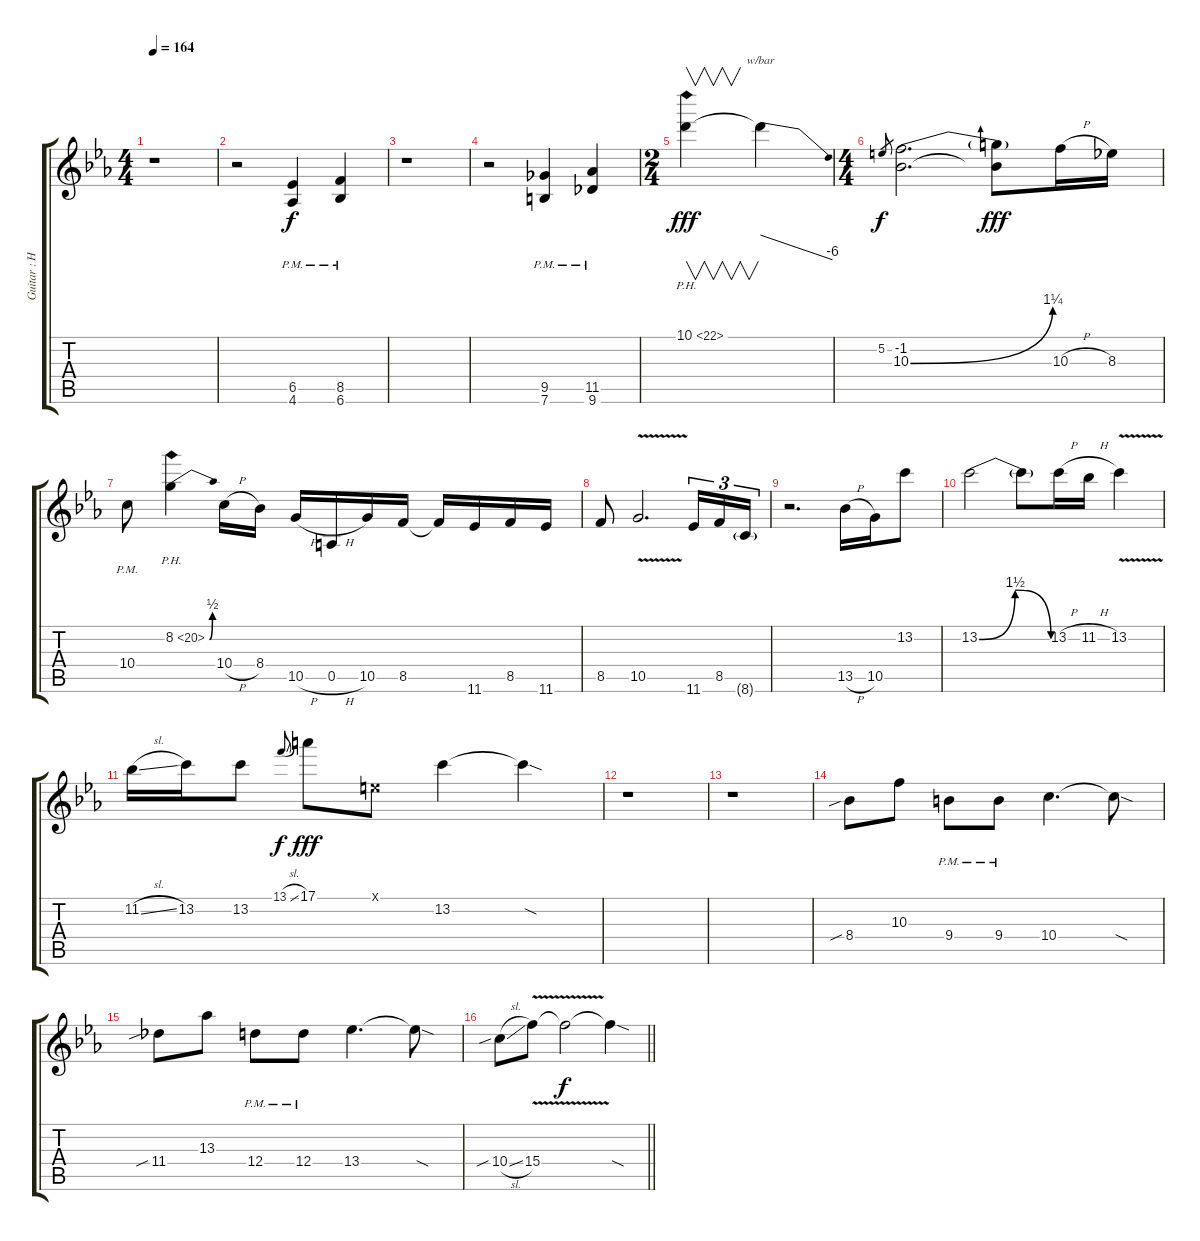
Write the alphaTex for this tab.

\track ("Guitar : Hirasawa Yui - Cwan" "Guitar : H") {instrument overdrivenguitar}
\staff {score tabs}
\tuning (E4 B3 G3 D3 A2 E2) {hide}
\ts (4 4)
\tempo 164
\clef g2
\ks eb
r.1{dy f} |
r.2 (6.5{pm} 4.6{pm}).4 (8.5{pm} 6.6{pm}).4 |
r.1 |
r.2 (9.5{pm} 7.6{pm}).4 (11.5{pm} 9.6{pm}).4 |
\ts (2 4)
10.1{ph 12}.4{v dy fff} 10.1{t}.4{tbe (dive default 0 0 60 -24)} |
\ts (4 4)
5.2.8{gr dy f} (-1.2 10.3{be (bend 0 0 60 5)}).2{d} (-1.2{t} 10.3{t}).8{dy fff} 10.3{h}.16 8.3.16 |
10.4{pm}.8 8.2{be (bend 0 0 60 2) ph 12}.4 10.4{h}.16 8.4.16 10.5{h}.16 0.5{h}.16 10.5.16 8.5.16 8.5{t}.16 11.6.16 8.5.16 11.6.16 |
8.5.8 10.5{v}.2{d} 11.6.16{tu (3 2)} 8.5.16{tu (3 2)} 8.6{g}.16{tu (3 2)} |
r.2{d} 13.5{h}.16 10.5.16 13.2.8 |
13.2{be (bendrelease 0 0 15 6 45 6 60 0)}.2 13.2{t}.8 13.2{h}.16 11.2{h}.16 13.2{v}.4 |
11.2{sl}.16 13.2.16 13.2.8 13.1{sl}.8{gr onbeat dy f} 17.1.8{dy fff} 0.1{x}.8 13.2.4 13.2{sod t}.4 |
r.1 |
r.1 |
8.4{sib}.8 10.3.8 9.4{pm}.8 9.4{pm}.8 10.4.4{d} 10.4{sod t}.8 |
11.4{sib}.8 13.3.8 12.4{pm}.8 12.4{pm}.8 13.4.4{d} 13.4{sod t}.8 |
\barLineRight lightlight
10.4{sib sl}.8 15.4{v}.8 15.4{t}.2{dy f} 15.4{sod t}.4
